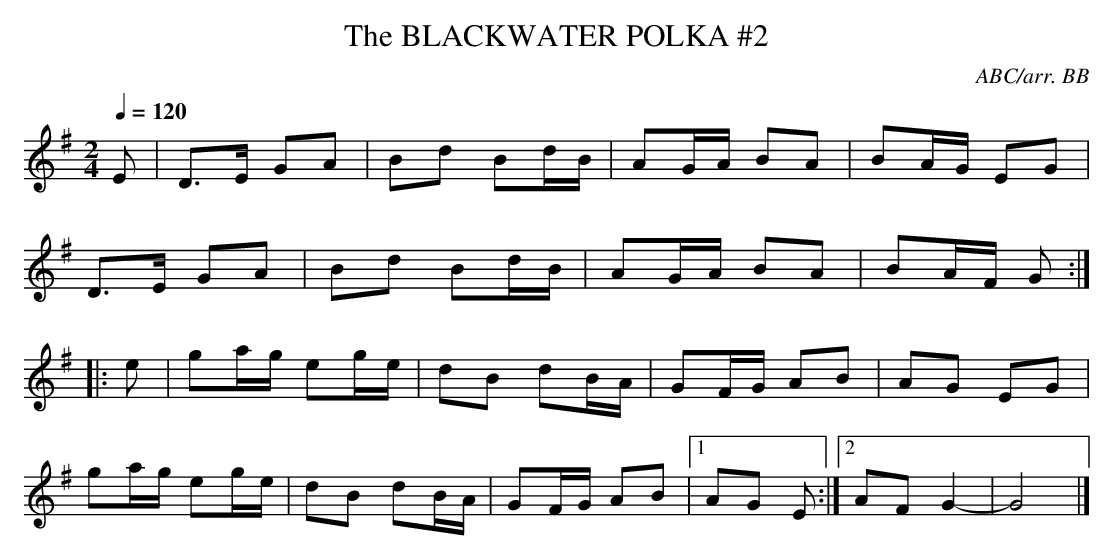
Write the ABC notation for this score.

X:1
T:BLACKWATER POLKA #2, The
C:ABC/arr. BB
Q:1/4=120
L:1/8
M:2/4
K:G
E|D>E GA|Bd Bd/B/|AG/A/ BA|BA/G/ EG|
D>E GA|Bd Bd/B/|AG/A/ BA|BA/F/ G:|
|:e|ga/g/ eg/e/|dB dB/A/|GF/G/ AB|AG EG|
ga/g/ eg/e/|dB dB/A/|GF/G/ AB|1 AG E:|\
[2 AF G2-|G4|]
